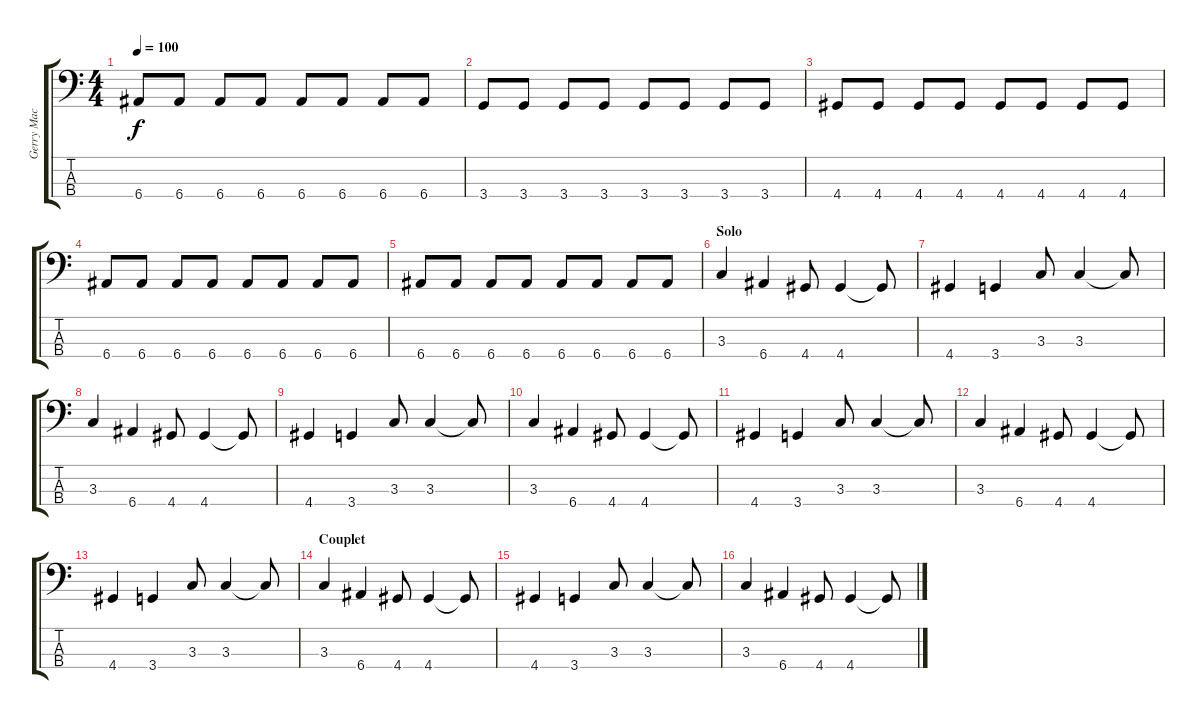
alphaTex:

\track ("Gerry Mac Avoy" "Gerry Mac ") {instrument electricbassfinger}
\staff {score tabs}
\tuning (G2 D2 A1 E1) {hide}
\ts (4 4)
\tempo 100
\clef f4
\ks c
6.4.8{dy f} 6.4.8 6.4.8 6.4.8 6.4.8 6.4.8 6.4.8 6.4.8 |
3.4.8 3.4.8 3.4.8 3.4.8 3.4.8 3.4.8 3.4.8 3.4.8 |
4.4.8 4.4.8 4.4.8 4.4.8 4.4.8 4.4.8 4.4.8 4.4.8 |
6.4.8 6.4.8 6.4.8 6.4.8 6.4.8 6.4.8 6.4.8 6.4.8 |
6.4.8 6.4.8 6.4.8 6.4.8 6.4.8 6.4.8 6.4.8 6.4.8 |
\section ("" "Solo")
3.3.4 6.4.4 4.4.8 4.4.4 4.4{t}.8 |
4.4.4 3.4.4 3.3.8 3.3.4 3.3{t}.8 |
3.3.4 6.4.4 4.4.8 4.4.4 4.4{t}.8 |
4.4.4 3.4.4 3.3.8 3.3.4 3.3{t}.8 |
3.3.4 6.4.4 4.4.8 4.4.4 4.4{t}.8 |
4.4.4 3.4.4 3.3.8 3.3.4 3.3{t}.8 |
3.3.4 6.4.4 4.4.8 4.4.4 4.4{t}.8 |
4.4.4 3.4.4 3.3.8 3.3.4 3.3{t}.8 |
\section ("" "Couplet")
3.3.4 6.4.4 4.4.8 4.4.4 4.4{t}.8 |
4.4.4 3.4.4 3.3.8 3.3.4 3.3{t}.8 |
3.3.4 6.4.4 4.4.8 4.4.4 4.4{t}.8
